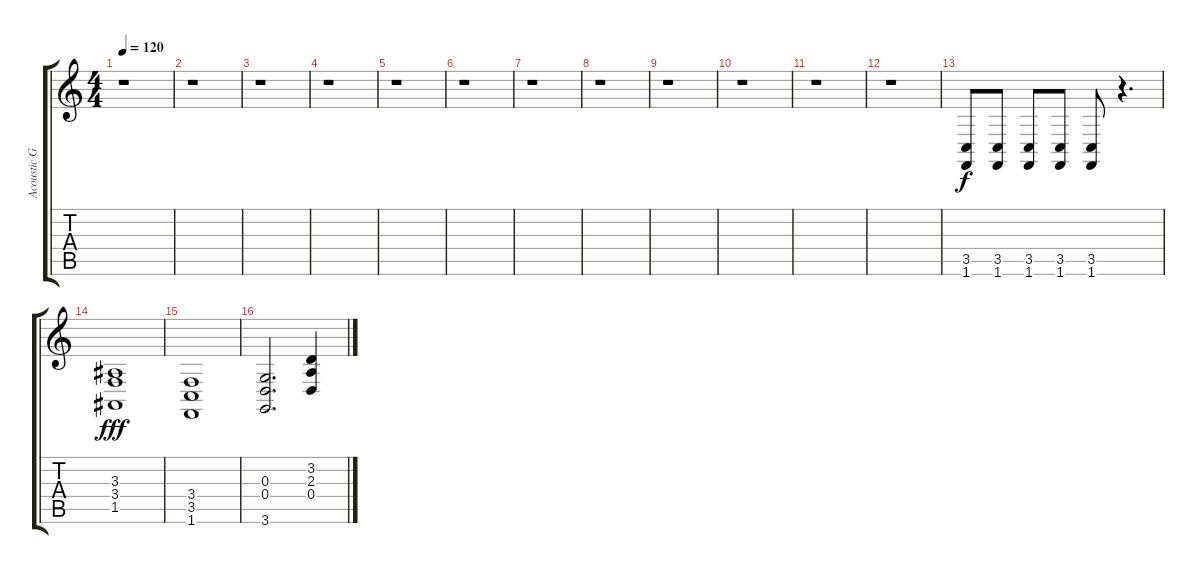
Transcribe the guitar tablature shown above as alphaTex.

\track ("Acoustic Grand Piano" "Acoustic G") {instrument acousticgrandpiano}
\staff {score tabs}
\tuning (E4 B3 G3 D3 A2 E2) {hide}
\ts (4 4)
\tempo 120
\clef g2
\ks c
r.1{dy fff} |
r.1 |
r.1 |
r.1 |
r.1 |
r.1 |
r.1 |
r.1 |
r.1 |
r.1 |
r.1 |
r.1 |
(3.5 1.6).8{dy f} (3.5 1.6).8 (3.5 1.6).8 (3.5 1.6).8 (3.5 1.6).8 r.4{d} |
(3.3 3.4 1.5).1{dy fff} |
(3.4 3.5 1.6).1 |
(0.3 0.4 3.6).2{d} (3.2 2.3 0.4).4
